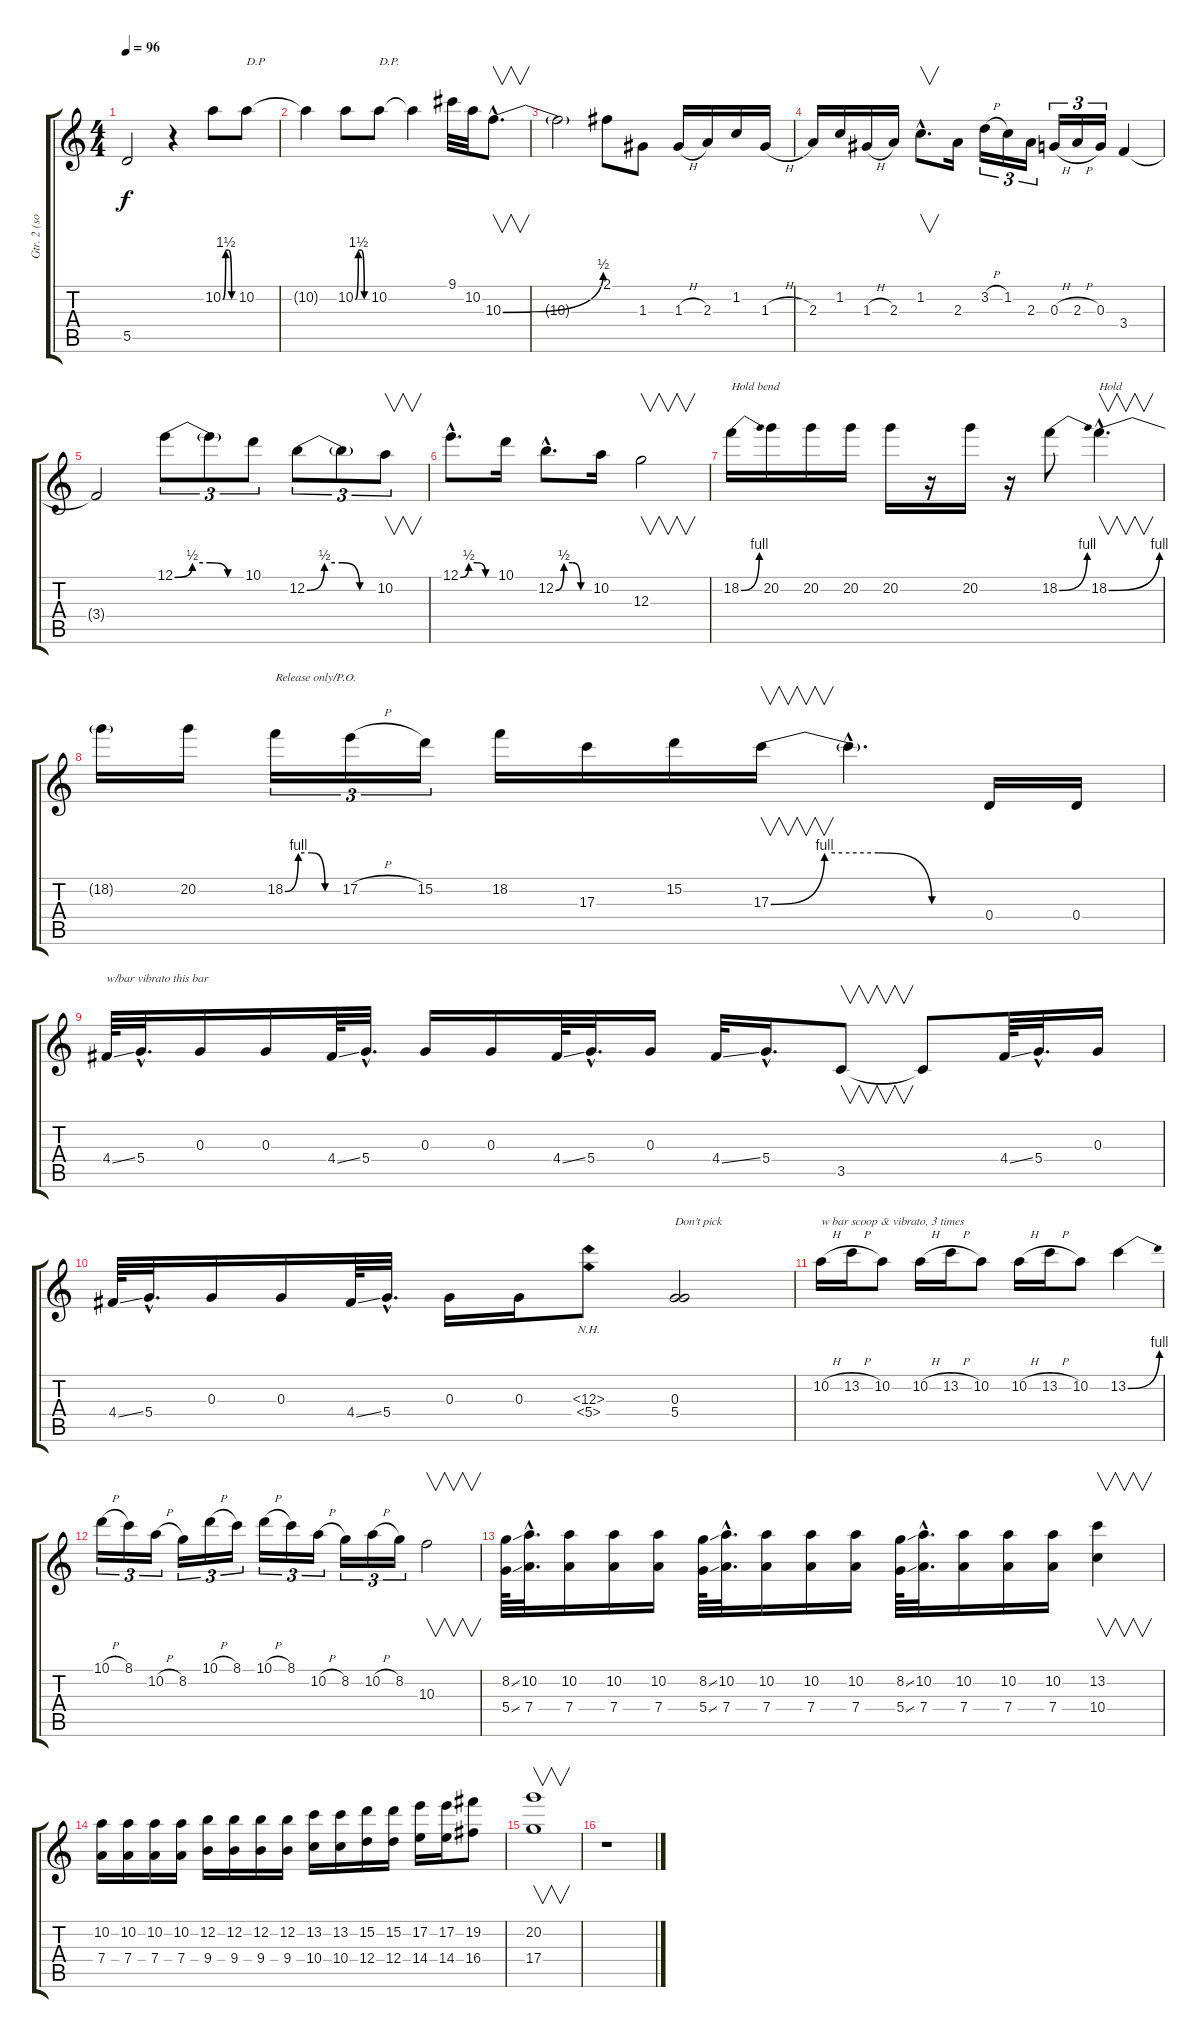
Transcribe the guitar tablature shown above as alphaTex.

\track ("Gtr. 2 (solo)" "Gtr. 2 (so") {instrument distortionguitar}
\staff {score tabs}
\tuning (E4 B3 G3 D3 A2 E2) {hide}
\ts (4 4)
\tempo 96
\clef g2
\ks c
5.5{t}.2{dy f} r.4 10.2{be (custom 0 0 15 6 30 6 45 0 60 0)}.8 10.2.8{txt "D.P"} |
10.2{t}.4 10.2{be (custom 0 0 15 6 30 6 45 0 60 0)}.8 10.2.8{txt "D.P."} 10.2{t}.4 9.1.32 10.2.32 10.3{be (bend 0 0 60 2) hac}.8{v d} |
10.3{t}.2 2.1.8 1.3.8 1.3{h}.16 2.3.16 1.2.16 1.3{h}.16 |
2.3.16 1.2.16 1.3{h}.16 2.3.16 1.2{hac}.8{v d} 2.3.16 3.2{h}.16{tu (3 2)} 1.2.16{tu (3 2)} 2.3.16{tu (3 2)} 0.3{h}.16{tu (3 2)} 2.3{h}.16{tu (3 2)} 0.3.16{tu (3 2)} 3.4.4 |
3.4{t}.2 12.1{be (custom 0 0 15 2 30 2 45 0 60 0)}.8{tu (3 2)} 12.1{t}.8{tu (3 2)} 10.1.8{tu (3 2)} 12.2{be (custom 0 0 15 2 30 2 45 0 60 0)}.8{tu (3 2)} 12.2{t}.8{tu (3 2)} 10.2.8{v tu (3 2)} |
12.1{be (custom 0 0 15 2 30 2 45 0 60 0) hac}.8{d} 10.1.16 12.2{be (custom 0 0 15 2 30 2 45 0 60 0) hac}.8{d} 10.2.16 12.3.2{v} |
18.2{be (bend 0 0 60 4)}.16{txt "Hold bend"} 20.2.16 20.2.16 20.2.16 20.2.16 r.16 20.2.16 r.16 18.2{be (bend 0 0 60 4)}.8 18.2{be (bend 0 0 60 4) hac}.4{v d txt "Hold"} |
18.2{t}.16 20.2.16 18.2{be (custom 0 0 15 4 30 4 45 0 60 0)}.16{tu (3 2) txt "Release only/P.O."} 17.2{h}.16{tu (3 2)} 15.2.16{tu (3 2)} 18.2.16 17.3.16 15.2.16 17.3{be (custom 0 0 15 4 30 4 45 0 60 0)}.16{v} 17.3{hac t}.4{d} 0.4.16 0.4.16 |
4.4{ss}.64{txt "w/bar vibrato this bar"} 5.4{hac}.32{d} 0.3.16 0.3.16 4.4{ss}.64 5.4{hac}.32{d} 0.3.16 0.3.16 4.4{ss}.64 5.4{hac}.32{d} 0.3.16 4.4{ss}.32 5.4{hac}.16{d} 3.5.8{v} 3.5{t}.8 4.4{ss}.64 5.4{hac}.32{d} 0.3.16 |
4.4{ss}.64 5.4{hac}.32{d} 0.3.16 0.3.16 4.4{ss}.64 5.4{hac}.32{d} 0.3.16 0.3.16 (0.3{nh} 5.4{nh}).8 (0.3 5.4).2{txt "Don't pick"} |
10.2{h}.16{txt "w bar scoop & vibrato, 3 times"} 13.2{h}.16 10.2.8 10.2{h}.16 13.2{h}.16 10.2.8 10.2{h}.16 13.2{h}.16 10.2.8 13.2{be (bend 0 0 60 4)}.4 |
10.1{h}.16{tu (3 2)} 8.1.16{tu (3 2)} 10.2{h}.16{tu (3 2)} 8.2.16{tu (3 2)} 10.1{h}.16{tu (3 2)} 8.1.16{tu (3 2)} 10.1{h}.16{tu (3 2)} 8.1.16{tu (3 2)} 10.2{h}.16{tu (3 2)} 8.2.16{tu (3 2)} 10.2{h}.16{tu (3 2)} 8.2.16{tu (3 2)} 10.3.2{v} |
(8.2{ss} 5.4{ss}).64 (10.2{hac} 7.4{hac}).32{d} (10.2 7.4).16 (10.2 7.4).16 (10.2 7.4).16 (8.2{ss} 5.4{ss}).64 (10.2{hac} 7.4{hac}).32{d} (10.2 7.4).16 (10.2 7.4).16 (10.2 7.4).16 (8.2{ss} 5.4{ss}).64 (10.2{hac} 7.4{hac}).32{d} (10.2 7.4).16 (10.2 7.4).16 (10.2 7.4).16 (13.2 10.4).4{v} |
(10.2 7.4).16 (10.2 7.4).16 (10.2 7.4).16 (10.2 7.4).16 (12.2 9.4).16 (12.2 9.4).16 (12.2 9.4).16 (12.2 9.4).16 (13.2 10.4).16 (13.2 10.4).16 (15.2 12.4).16 (15.2 12.4).16 (17.2 14.4).16 (17.2 14.4).16 (19.2 16.4).8 |
(20.2 17.4).1{v} |
r.1
